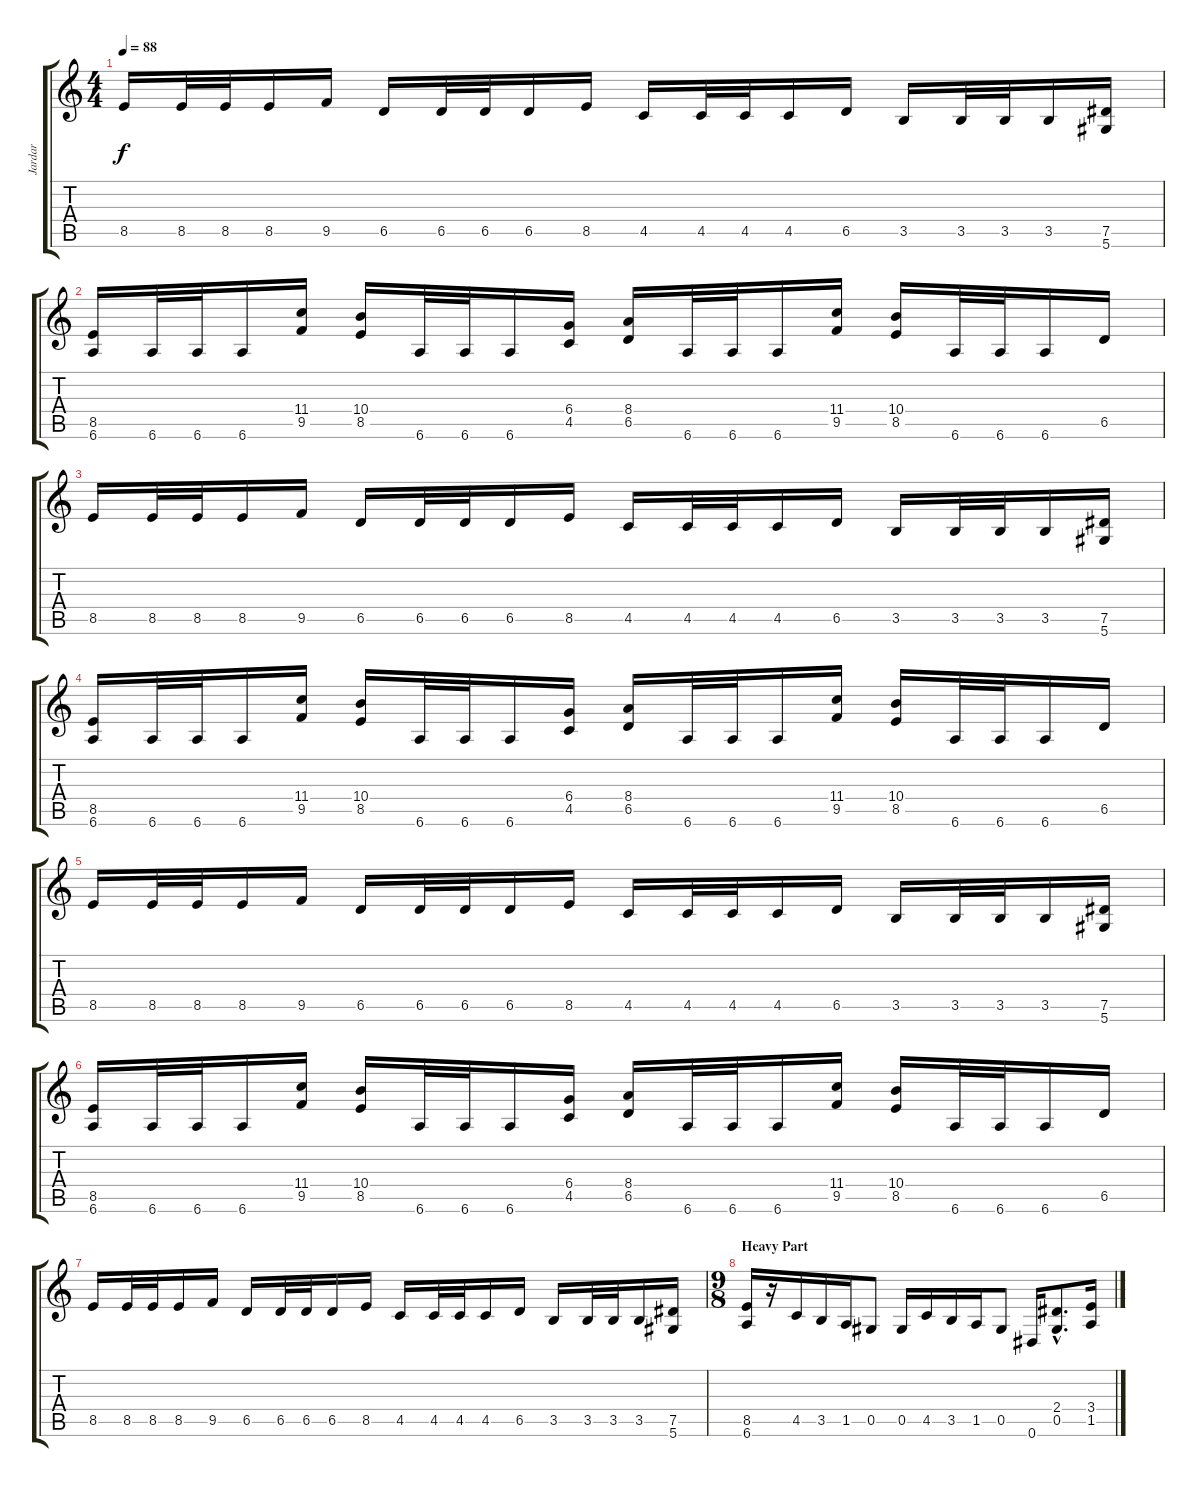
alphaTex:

\track ("Jardar" "Jardar") {instrument distortionguitar}
\staff {score tabs}
\tuning (Eb4 Bb3 Gb3 Db3 Ab2 Eb2) {hide}
\ts (4 4)
\tempo 88
\clef g2
\ks c
8.5.16{dy f} 8.5.32 8.5.32 8.5.16 9.5.16 6.5.16 6.5.32 6.5.32 6.5.16 8.5.16 4.5.16 4.5.32 4.5.32 4.5.16 6.5.16 3.5.16 3.5.32 3.5.32 3.5.16 (7.5 5.6).16 |
(8.5 6.6).16 6.6.32 6.6.32 6.6.16 (11.4 9.5).16 (10.4 8.5).16 6.6.32 6.6.32 6.6.16 (6.4 4.5).16 (8.4 6.5).16 6.6.32 6.6.32 6.6.16 (11.4 9.5).16 (10.4 8.5).16 6.6.32 6.6.32 6.6.16 6.5.16 |
8.5.16 8.5.32 8.5.32 8.5.16 9.5.16 6.5.16 6.5.32 6.5.32 6.5.16 8.5.16 4.5.16 4.5.32 4.5.32 4.5.16 6.5.16 3.5.16 3.5.32 3.5.32 3.5.16 (7.5 5.6).16 |
(8.5 6.6).16 6.6.32 6.6.32 6.6.16 (11.4 9.5).16 (10.4 8.5).16 6.6.32 6.6.32 6.6.16 (6.4 4.5).16 (8.4 6.5).16 6.6.32 6.6.32 6.6.16 (11.4 9.5).16 (10.4 8.5).16 6.6.32 6.6.32 6.6.16 6.5.16 |
8.5.16 8.5.32 8.5.32 8.5.16 9.5.16 6.5.16 6.5.32 6.5.32 6.5.16 8.5.16 4.5.16 4.5.32 4.5.32 4.5.16 6.5.16 3.5.16 3.5.32 3.5.32 3.5.16 (7.5 5.6).16 |
(8.5 6.6).16 6.6.32 6.6.32 6.6.16 (11.4 9.5).16 (10.4 8.5).16 6.6.32 6.6.32 6.6.16 (6.4 4.5).16 (8.4 6.5).16 6.6.32 6.6.32 6.6.16 (11.4 9.5).16 (10.4 8.5).16 6.6.32 6.6.32 6.6.16 6.5.16 |
8.5.16 8.5.32 8.5.32 8.5.16 9.5.16 6.5.16 6.5.32 6.5.32 6.5.16 8.5.16 4.5.16 4.5.32 4.5.32 4.5.16 6.5.16 3.5.16 3.5.32 3.5.32 3.5.16 (7.5 5.6).16 |
\ts (9 8)
\section ("" "Heavy Part")
(8.5 6.6).16 r.16 4.5.16 3.5.16 1.5.16 0.5.8 0.5.16 4.5.16 3.5.16 1.5.16 0.5.8 0.6.16 (2.4{hac} 0.5{hac}).8{d} (3.4 1.5).16
